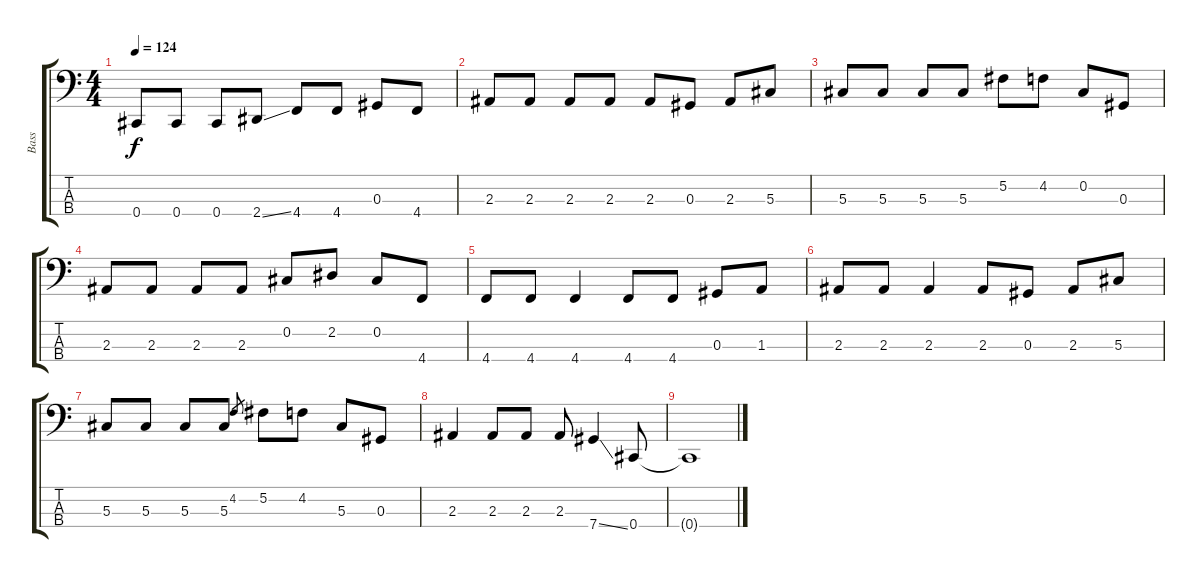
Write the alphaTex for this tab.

\track ("Bass" "Bass") {instrument electricbassfinger}
\staff {score tabs}
\tuning (Gb2 Db2 Ab1 Db1) {hide}
\ts (4 4)
\tempo 124
\clef f4
\ks c
0.4.8{dy f} 0.4.8 0.4.8 2.4{ss}.8 4.4.8 4.4.8 0.3.8 4.4.8 |
2.3.8 2.3.8 2.3.8 2.3.8 2.3.8 0.3.8 2.3.8 5.3.8 |
5.3.8 5.3.8 5.3.8 5.3.8 5.2.8 4.2.8 0.2.8 0.3.8 |
2.3.8 2.3.8 2.3.8 2.3.8 0.2.8 2.2.8 0.2.8 4.4.8 |
4.4.8 4.4.8 4.4.4 4.4.8 4.4.8 0.3.8 1.3.8 |
2.3.8 2.3.8 2.3.4 2.3.8 0.3.8 2.3.8 5.3.8 |
5.3.8 5.3.8 5.3.8 5.3.8 4.2.8{gr} 5.2.8 4.2.8 5.3.8 0.3.8 |
2.3.4 2.3.8 2.3.8 2.3.8 7.4{ss}.4 0.4.8 |
0.4{t}.1
